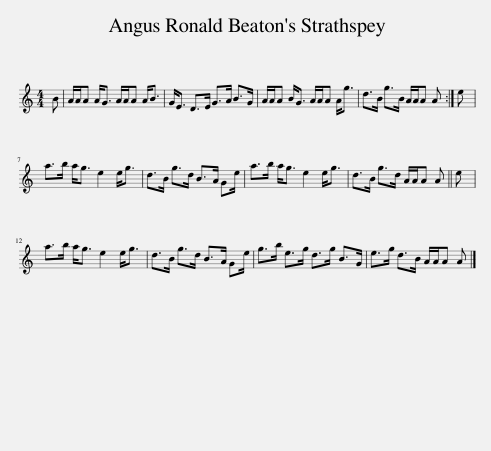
X:1
L:1/8
M:4/4
I:linebreak $
K:C
V:1 treble
V:1
 B | A/A/A A<G A/A/A A<B | G<E D>E G>A B>G | A/A/A B<G A/A/A A<g | d>B g>B A/A/A A :| %5
 e |$ a>b a<g e2 e<g | d>B g>d B>A Ge/ | a>b a<g e2 e<g | d>B g>d A/A/A A || %10
 e |$ a>b a<g e2 e<g | d>B g>d B>A Ge/ | g>b e>g d>g B>G | e>g d>B A/A/A A |] %15
